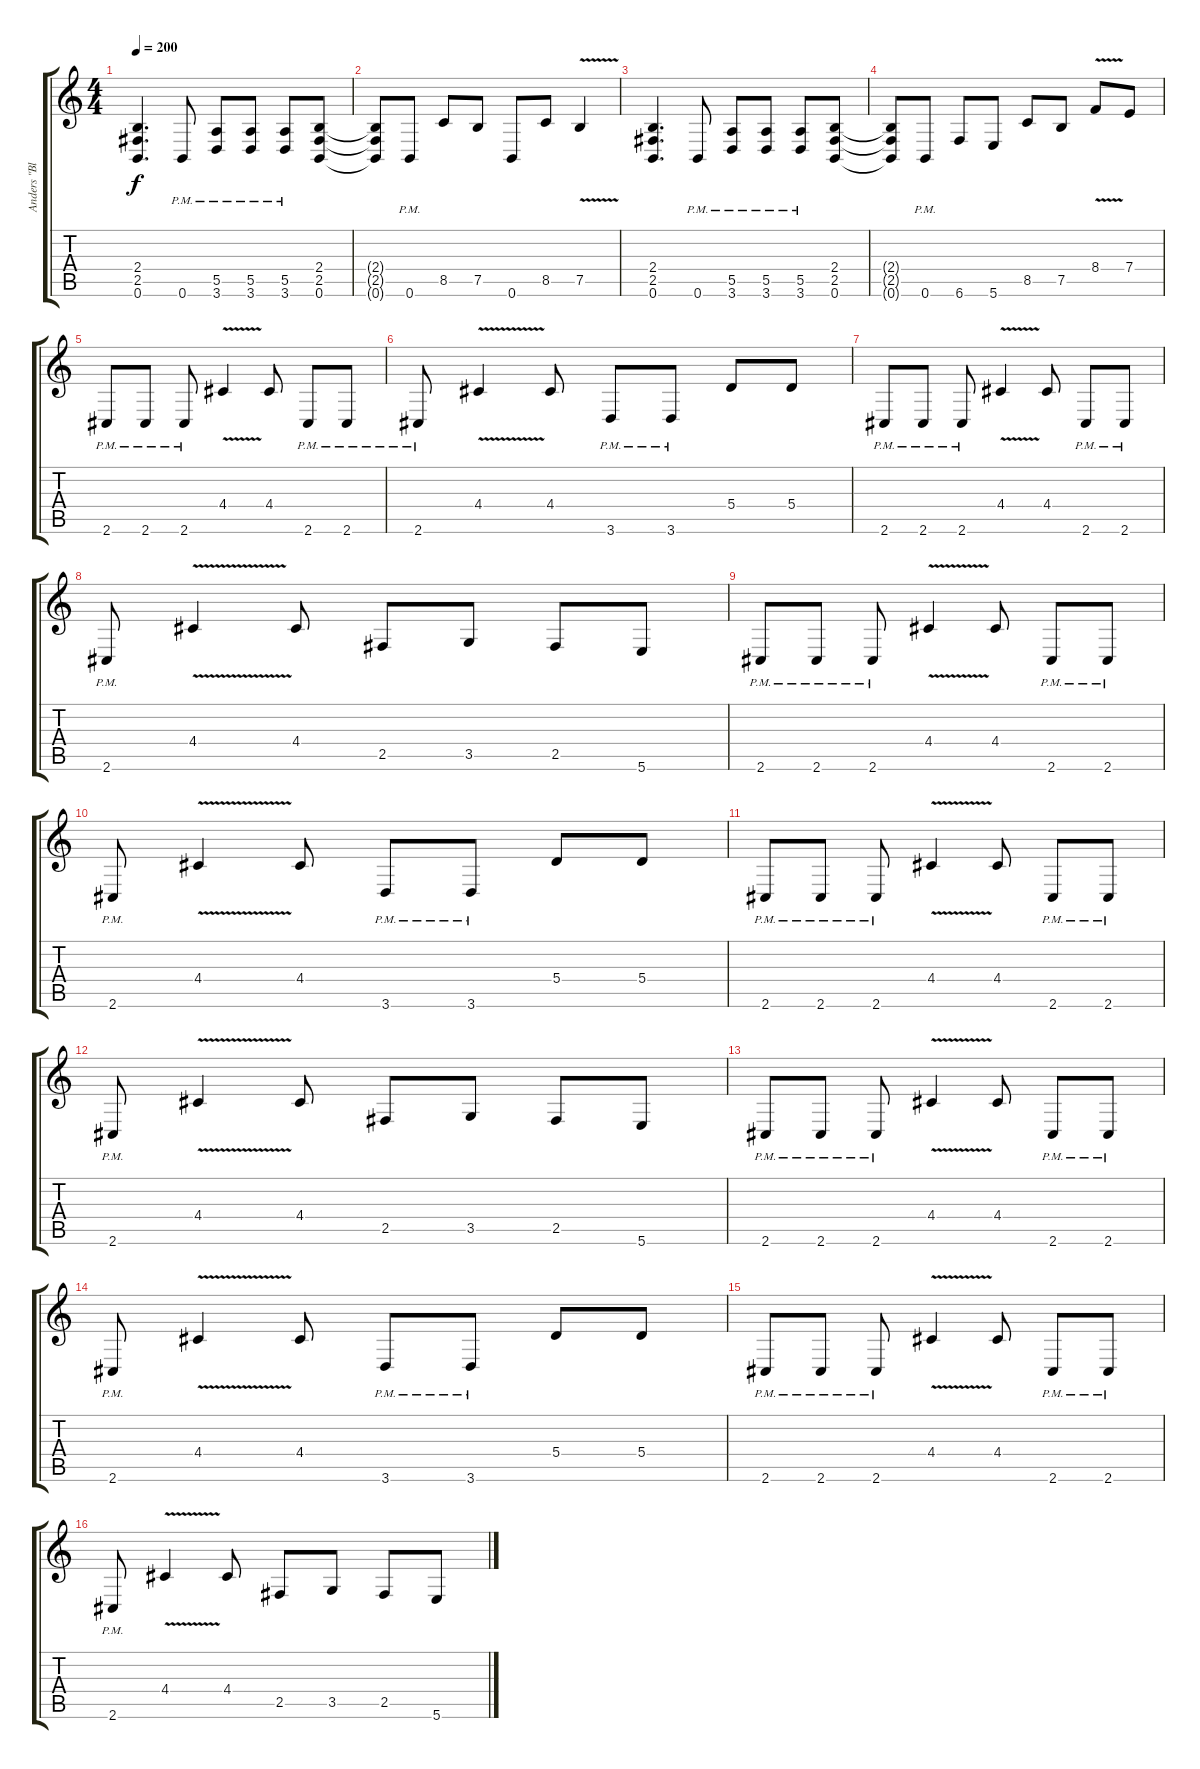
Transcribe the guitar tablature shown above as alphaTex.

\track ("Anders \"Blakkheim\" Nyström" "Anders \"Bl") {instrument distortionguitar}
\staff {score tabs}
\tuning (B3 Gb3 D3 A2 E2 B1) {hide}
\ts (4 4)
\tempo 200
\clef g2
\ks c
(2.4 2.5 0.6).4{d dy f} 0.6{pm}.8 (5.5 3.6{pm}).8 (5.5 3.6{pm}).8 (5.5 3.6{pm}).8 (2.4 2.5 0.6).8 |
(2.4{t} 2.5{t} 0.6{t}).8 0.6{pm}.8 8.5.8 7.5.8 0.6.8 8.5.8 7.5{v}.4 |
(2.4 2.5 0.6).4{d} 0.6{pm}.8 (5.5 3.6{pm}).8 (5.5 3.6{pm}).8 (5.5 3.6{pm}).8 (2.4 2.5 0.6).8 |
(2.4{t} 2.5{t} 0.6{t}).8 0.6{pm}.8 6.6.8 5.6.8 8.5.8 7.5.8 8.4{v}.8 7.4.8 |
2.6{pm}.8 2.6{pm}.8 2.6{pm}.8 4.4{v}.4 4.4.8 2.6{pm}.8 2.6{pm}.8 |
2.6{pm}.8 4.4{v}.4 4.4.8 3.6{pm}.8 3.6{pm}.8 5.4.8 5.4.8 |
2.6{pm}.8 2.6{pm}.8 2.6{pm}.8 4.4{v}.4 4.4.8 2.6{pm}.8 2.6{pm}.8 |
2.6{pm}.8 4.4{v}.4 4.4.8 2.5.8 3.5.8 2.5.8 5.6.8 |
2.6{pm}.8 2.6{pm}.8 2.6{pm}.8 4.4{v}.4 4.4.8 2.6{pm}.8 2.6{pm}.8 |
2.6{pm}.8 4.4{v}.4 4.4.8 3.6{pm}.8 3.6{pm}.8 5.4.8 5.4.8 |
2.6{pm}.8 2.6{pm}.8 2.6{pm}.8 4.4{v}.4 4.4.8 2.6{pm}.8 2.6{pm}.8 |
2.6{pm}.8 4.4{v}.4 4.4.8 2.5.8 3.5.8 2.5.8 5.6.8 |
2.6{pm}.8 2.6{pm}.8 2.6{pm}.8 4.4{v}.4 4.4.8 2.6{pm}.8 2.6{pm}.8 |
2.6{pm}.8 4.4{v}.4 4.4.8 3.6{pm}.8 3.6{pm}.8 5.4.8 5.4.8 |
2.6{pm}.8 2.6{pm}.8 2.6{pm}.8 4.4{v}.4 4.4.8 2.6{pm}.8 2.6{pm}.8 |
2.6{pm}.8 4.4{v}.4 4.4.8 2.5.8 3.5.8 2.5.8 5.6.8
